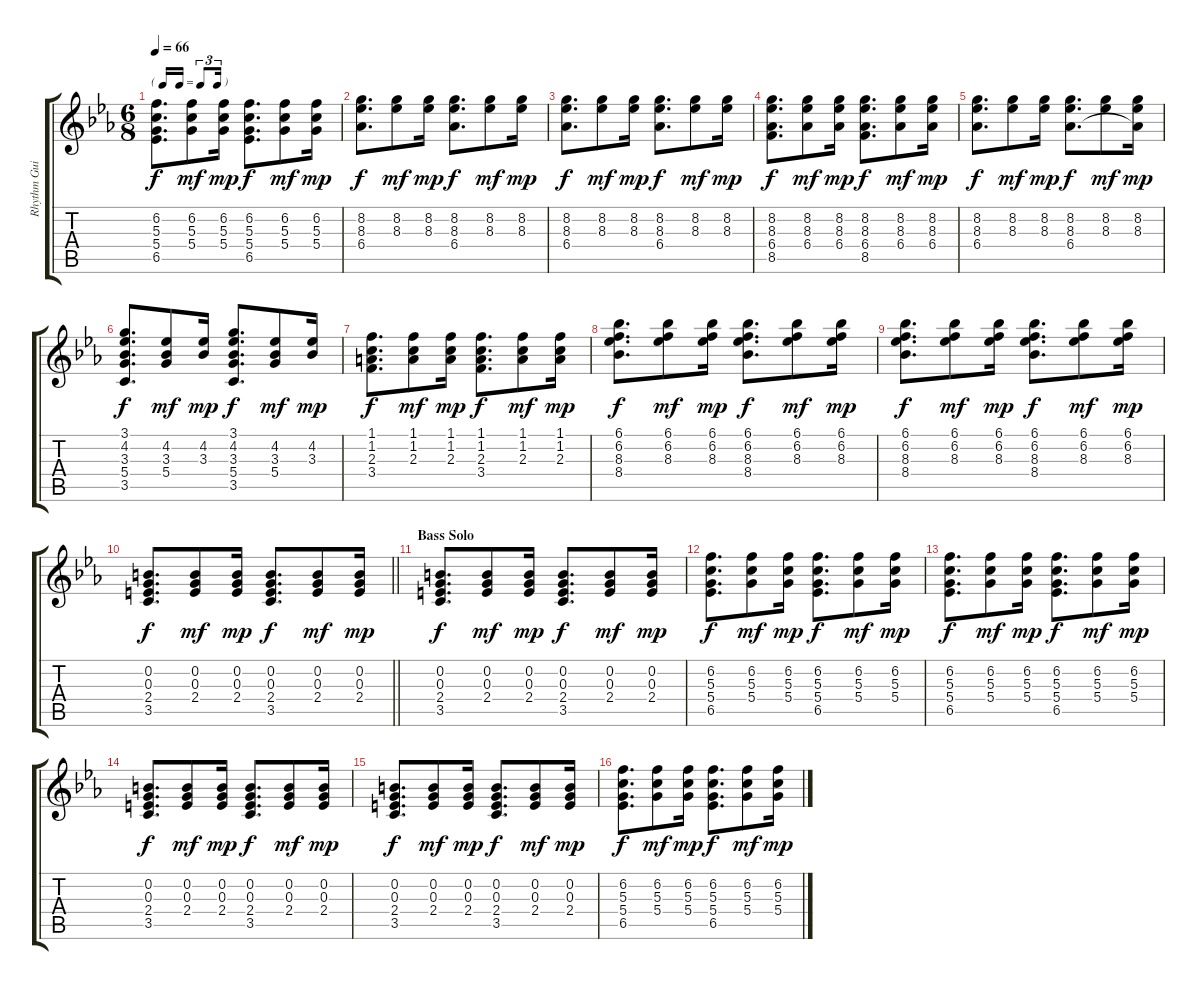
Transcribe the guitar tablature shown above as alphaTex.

\track ("Rhythm Guitar" "Rhythm Gui") {instrument acousticguitarsteel}
\staff {score tabs}
\tuning (E4 B3 G3 D3 A2 E2) {hide}
\ts (6 8)
\tf triplet16th
\tempo 66
\clef g2
\ks cminor
(6.2 5.3 5.4 6.5).8{d dy f} (6.2 5.3 5.4).8{dy mf} (6.2 5.3 5.4).16{dy mp} (6.2 5.3 5.4 6.5).8{d dy f} (6.2 5.3 5.4).8{dy mf} (6.2 5.3 5.4).16{dy mp} |
(8.2 8.3 6.4).8{d dy f} (8.2 8.3).8{dy mf} (8.2 8.3).16{dy mp} (8.2 8.3 6.4).8{d dy f} (8.2 8.3).8{dy mf} (8.2 8.3).16{dy mp} |
(8.2 8.3 6.4).8{d dy f} (8.2 8.3).8{dy mf} (8.2 8.3).16{dy mp} (8.2 8.3 6.4).8{d dy f} (8.2 8.3).8{dy mf} (8.2 8.3).16{dy mp} |
(8.2 8.3 6.4 8.5).8{d dy f} (8.2 8.3 6.4).8{dy mf} (8.2 8.3 6.4).16{dy mp} (8.2 8.3 6.4 8.5).8{d dy f} (8.2 8.3 6.4).8{dy mf} (8.2 8.3 6.4).16{dy mp} |
(8.2 8.3 6.4).8{d dy f} (8.2 8.3).8{dy mf} (8.2 8.3).16{dy mp} (8.2 8.3 6.4).8{d dy f} (8.2 8.3).8{dy mf} (8.2 8.3 6.4{t}).16{dy mp} |
(3.1 4.2 3.3 5.4 3.5).8{d dy f} (4.2 3.3 5.4).8{dy mf} (4.2 3.3).16{dy mp} (3.1 4.2 3.3 5.4 3.5).8{d dy f} (4.2 3.3 5.4).8{dy mf} (4.2 3.3).16{dy mp} |
(1.1 1.2 2.3 3.4).8{d dy f} (1.1 1.2 2.3).8{dy mf} (1.1 1.2 2.3).16{dy mp} (1.1 1.2 2.3 3.4).8{d dy f} (1.1 1.2 2.3).8{dy mf} (1.1 1.2 2.3).16{dy mp} |
(6.1 6.2 8.3 8.4).8{d dy f} (6.1 6.2 8.3).8{dy mf} (6.1 6.2 8.3).16{dy mp} (6.1 6.2 8.3 8.4).8{d dy f} (6.1 6.2 8.3).8{dy mf} (6.1 6.2 8.3).16{dy mp} |
(6.1 6.2 8.3 8.4).8{d dy f} (6.1 6.2 8.3).8{dy mf} (6.1 6.2 8.3).16{dy mp} (6.1 6.2 8.3 8.4).8{d dy f} (6.1 6.2 8.3).8{dy mf} (6.1 6.2 8.3).16{dy mp} |
\barLineRight lightlight
(0.2 0.3 2.4 3.5).8{d dy f} (0.2 0.3 2.4).8{dy mf} (0.2 0.3 2.4).16{dy mp} (0.2 0.3 2.4 3.5).8{d dy f} (0.2 0.3 2.4).8{dy mf} (0.2 0.3 2.4).16{dy mp} |
\section ("" "Bass Solo")
(0.2 0.3 2.4 3.5).8{d dy f} (0.2 0.3 2.4).8{dy mf} (0.2 0.3 2.4).16{dy mp} (0.2 0.3 2.4 3.5).8{d dy f} (0.2 0.3 2.4).8{dy mf} (0.2 0.3 2.4).16{dy mp} |
(6.2 5.3 5.4 6.5).8{d dy f} (6.2 5.3 5.4).8{dy mf} (6.2 5.3 5.4).16{dy mp} (6.2 5.3 5.4 6.5).8{d dy f} (6.2 5.3 5.4).8{dy mf} (6.2 5.3 5.4).16{dy mp} |
(6.2 5.3 5.4 6.5).8{d dy f} (6.2 5.3 5.4).8{dy mf} (6.2 5.3 5.4).16{dy mp} (6.2 5.3 5.4 6.5).8{d dy f} (6.2 5.3 5.4).8{dy mf} (6.2 5.3 5.4).16{dy mp} |
(0.2 0.3 2.4 3.5).8{d dy f} (0.2 0.3 2.4).8{dy mf} (0.2 0.3 2.4).16{dy mp} (0.2 0.3 2.4 3.5).8{d dy f} (0.2 0.3 2.4).8{dy mf} (0.2 0.3 2.4).16{dy mp} |
(0.2 0.3 2.4 3.5).8{d dy f} (0.2 0.3 2.4).8{dy mf} (0.2 0.3 2.4).16{dy mp} (0.2 0.3 2.4 3.5).8{d dy f} (0.2 0.3 2.4).8{dy mf} (0.2 0.3 2.4).16{dy mp} |
(6.2 5.3 5.4 6.5).8{d dy f} (6.2 5.3 5.4).8{dy mf} (6.2 5.3 5.4).16{dy mp} (6.2 5.3 5.4 6.5).8{d dy f} (6.2 5.3 5.4).8{dy mf} (6.2 5.3 5.4).16{dy mp}
